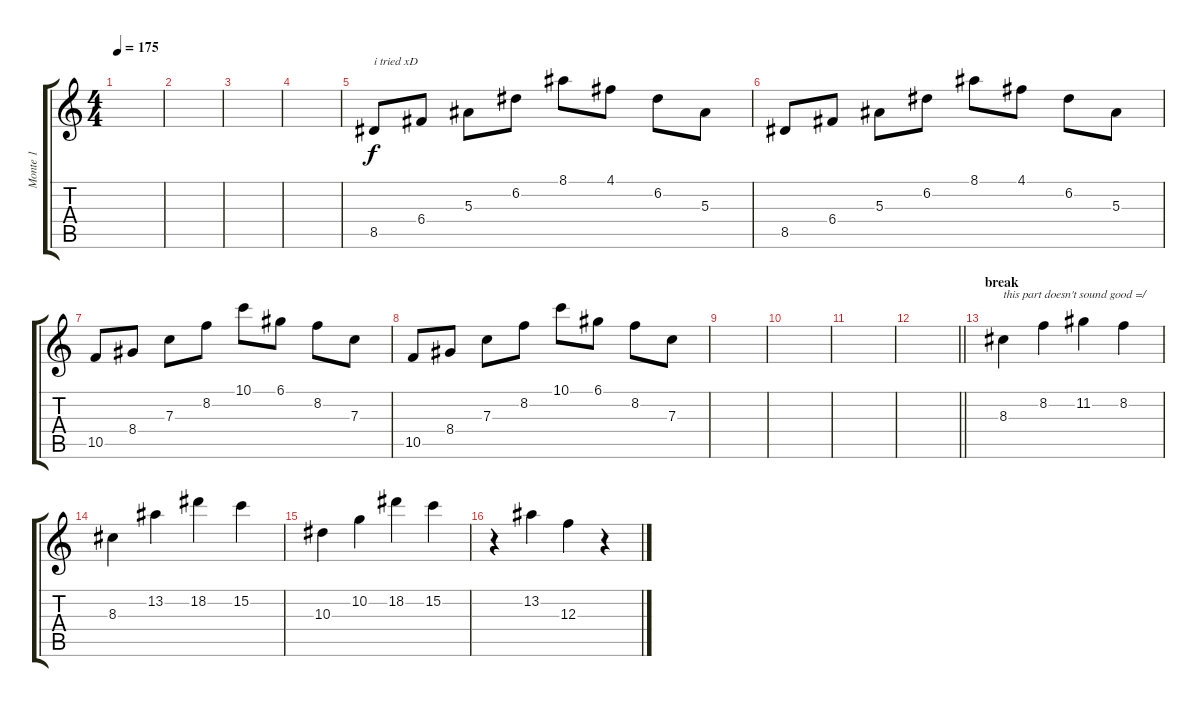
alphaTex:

\track ("Monte 1" "Monte 1") {instrument overdrivenguitar}
\staff {score tabs}
\tuning (D4 A3 F3 C3 G2 C2) {hide}
\ts (4 4)
\tempo 175
\clef g2
\ks c
|
|
|
|
8.5.8{txt "i tried xD"} 6.4.8 5.3.8 6.2.8 8.1.8 4.1.8 6.2.8 5.3.8 |
8.5.8 6.4.8 5.3.8 6.2.8 8.1.8 4.1.8 6.2.8 5.3.8 |
10.5.8 8.4.8 7.3.8 8.2.8 10.1.8 6.1.8 8.2.8 7.3.8 |
10.5.8 8.4.8 7.3.8 8.2.8 10.1.8 6.1.8 8.2.8 7.3.8 |
|
|
|
\barLineRight lightlight
|
\section ("" "break")
8.3.4{txt "this part doesn't sound good =/"} 8.2.4 11.2.4 8.2.4 |
8.3.4 13.2.4 18.2.4 15.2.4 |
10.3.4 10.2.4 18.2.4 15.2.4 |
r.4 13.2.4 12.3.4 r.4
